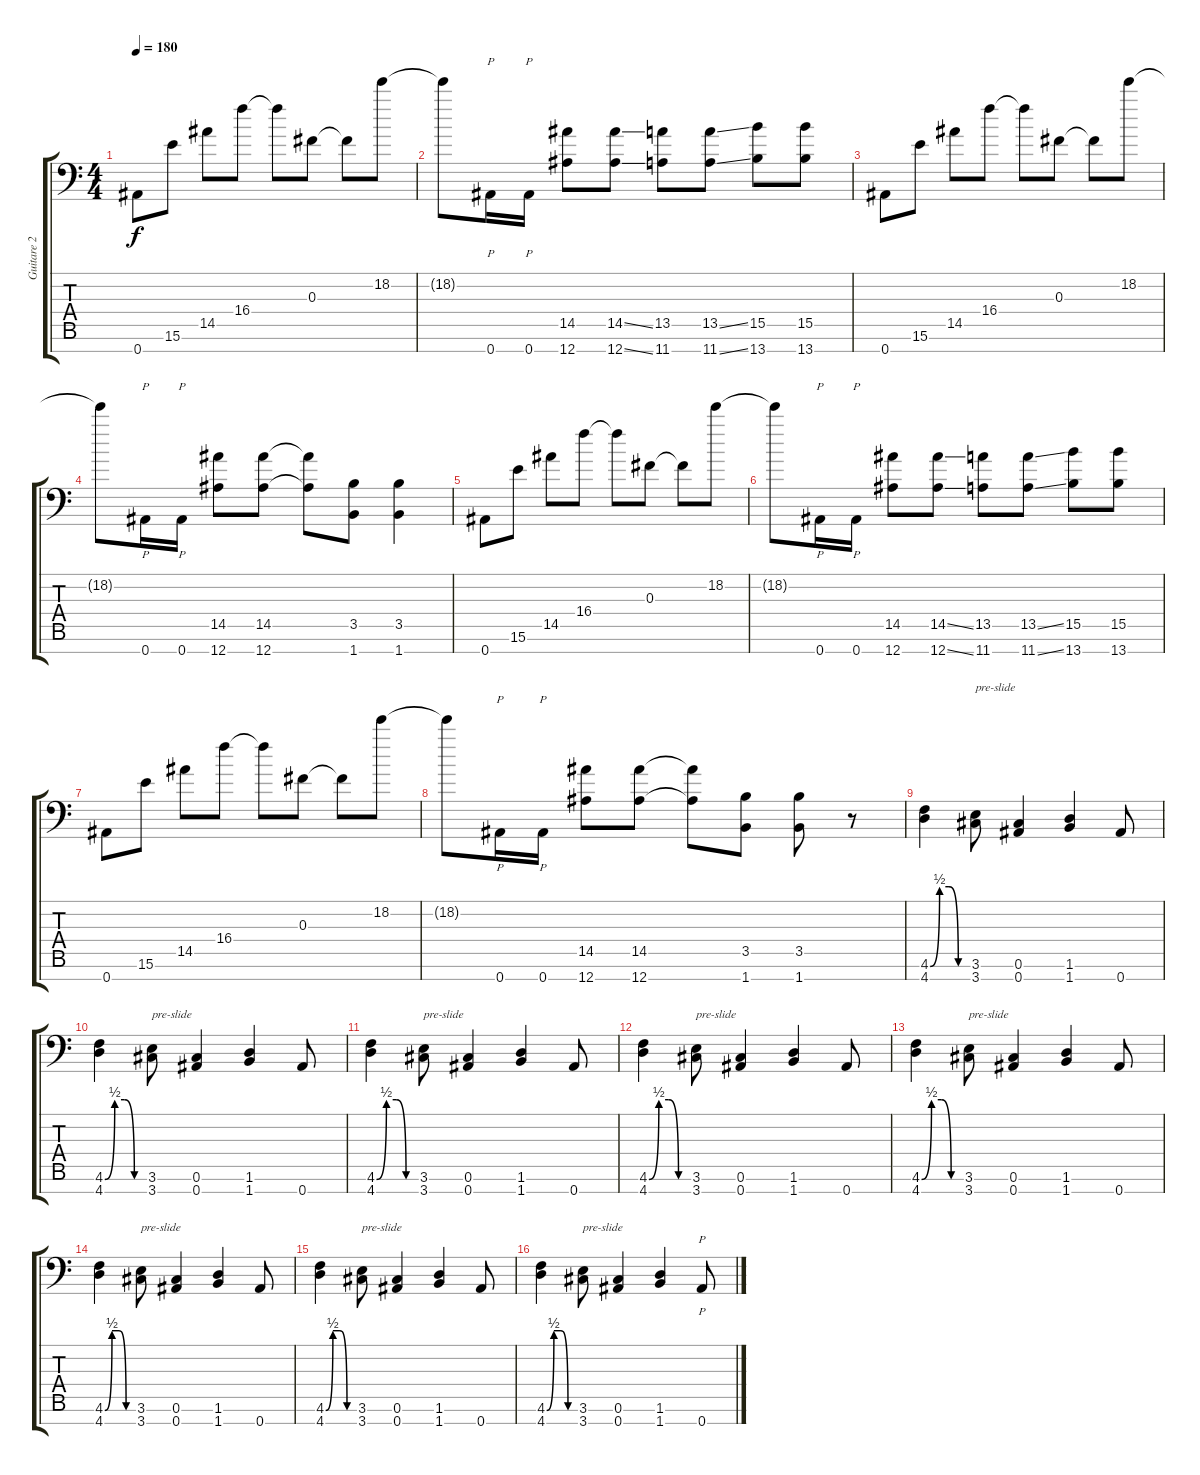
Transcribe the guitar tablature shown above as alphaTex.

\track ("Guitare 2" "Guitare 2") {instrument distortionguitar}
\staff {score tabs}
\tuning (Eb4 Bb3 Gb3 Db3 Ab2 Db2 Bb1) {hide}
\ts (4 4)
\tempo 180
\clef f4
\ks c
0.7.8{dy f} 15.6.8 14.5.8 16.4.8 16.4{t}.8 0.3.8 0.3{t}.8 18.2.8 |
18.2{t}.8 0.7.16{p} 0.7.16{p} (14.5 12.7).8 (14.5{ss} 12.7{ss}).8 (13.5 11.7).8 (13.5{ss} 11.7{ss}).8 (15.5 13.7).8 (15.5 13.7).8 |
0.7.8 15.6.8 14.5.8 16.4.8 16.4{t}.8 0.3.8 0.3{t}.8 18.2.8 |
18.2{t}.8 0.7.16{p} 0.7.16{p} (14.5 12.7).8 (14.5 12.7).8 (14.5{t} 12.7{t}).8 (3.5 1.7).8 (3.5 1.7).4 |
0.7.8 15.6.8 14.5.8 16.4.8 16.4{t}.8 0.3.8 0.3{t}.8 18.2.8 |
18.2{t}.8 0.7.16{p} 0.7.16{p} (14.5 12.7).8 (14.5{ss} 12.7{ss}).8 (13.5 11.7).8 (13.5{ss} 11.7{ss}).8 (15.5 13.7).8 (15.5 13.7).8 |
0.7.8 15.6.8 14.5.8 16.4.8 16.4{t}.8 0.3.8 0.3{t}.8 18.2.8 |
18.2{t}.8 0.7.16{p} 0.7.16{p} (14.5 12.7).8 (14.5 12.7).8 (14.5{t} 12.7{t}).8 (3.5 1.7).8 (3.5 1.7).8 r.8 |
(4.6{be (custom 0 0 15 2 30 2 45 0 60 0)} 4.7).4 (3.6 3.7).8{txt "pre-slide"} (0.6 0.7).4 (1.6 1.7).4 0.7.8 |
(4.6{be (custom 0 0 15 2 30 2 45 0 60 0)} 4.7).4 (3.6 3.7).8{txt "pre-slide"} (0.6 0.7).4 (1.6 1.7).4 0.7.8 |
(4.6{be (custom 0 0 15 2 30 2 45 0 60 0)} 4.7).4 (3.6 3.7).8{txt "pre-slide"} (0.6 0.7).4 (1.6 1.7).4 0.7.8 |
(4.6{be (custom 0 0 15 2 30 2 45 0 60 0)} 4.7).4 (3.6 3.7).8{txt "pre-slide"} (0.6 0.7).4 (1.6 1.7).4 0.7.8 |
(4.6{be (custom 0 0 15 2 30 2 45 0 60 0)} 4.7).4 (3.6 3.7).8{txt "pre-slide"} (0.6 0.7).4 (1.6 1.7).4 0.7.8 |
(4.6{be (custom 0 0 15 2 30 2 45 0 60 0)} 4.7).4 (3.6 3.7).8{txt "pre-slide"} (0.6 0.7).4 (1.6 1.7).4 0.7.8 |
(4.6{be (custom 0 0 15 2 30 2 45 0 60 0)} 4.7).4 (3.6 3.7).8{txt "pre-slide"} (0.6 0.7).4 (1.6 1.7).4 0.7.8 |
(4.6{be (custom 0 0 15 2 30 2 45 0 60 0)} 4.7).4 (3.6 3.7).8{txt "pre-slide"} (0.6 0.7).4 (1.6 1.7).4 0.7.8{p}
